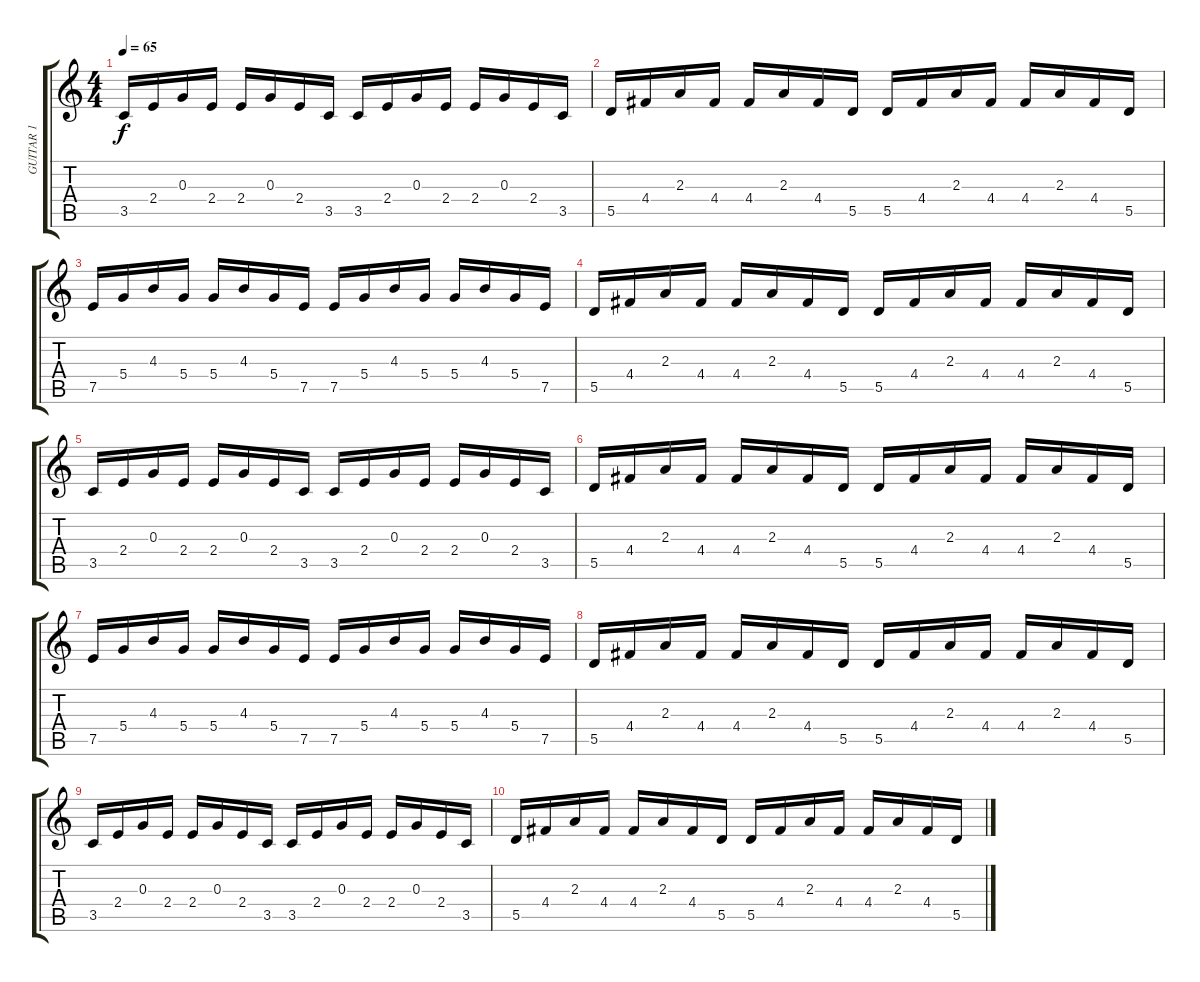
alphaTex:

\track ("GUITAR 1" "GUITAR 1") {instrument acousticguitarsteel}
\staff {score tabs}
\tuning (E4 B3 G3 D3 A2 E2) {hide}
\ts (4 4)
\tempo 65
\clef g2
\ks c
3.5.16{dy f} 2.4.16 0.3.16 2.4.16 2.4.16 0.3.16 2.4.16 3.5.16 3.5.16 2.4.16 0.3.16 2.4.16 2.4.16 0.3.16 2.4.16 3.5.16 |
5.5.16 4.4.16 2.3.16 4.4.16 4.4.16 2.3.16 4.4.16 5.5.16 5.5.16 4.4.16 2.3.16 4.4.16 4.4.16 2.3.16 4.4.16 5.5.16 |
7.5.16 5.4.16 4.3.16 5.4.16 5.4.16 4.3.16 5.4.16 7.5.16 7.5.16 5.4.16 4.3.16 5.4.16 5.4.16 4.3.16 5.4.16 7.5.16 |
5.5.16 4.4.16 2.3.16 4.4.16 4.4.16 2.3.16 4.4.16 5.5.16 5.5.16 4.4.16 2.3.16 4.4.16 4.4.16 2.3.16 4.4.16 5.5.16 |
3.5.16 2.4.16 0.3.16 2.4.16 2.4.16 0.3.16 2.4.16 3.5.16 3.5.16 2.4.16 0.3.16 2.4.16 2.4.16 0.3.16 2.4.16 3.5.16 |
5.5.16 4.4.16 2.3.16 4.4.16 4.4.16 2.3.16 4.4.16 5.5.16 5.5.16 4.4.16 2.3.16 4.4.16 4.4.16 2.3.16 4.4.16 5.5.16 |
7.5.16 5.4.16 4.3.16 5.4.16 5.4.16 4.3.16 5.4.16 7.5.16 7.5.16 5.4.16 4.3.16 5.4.16 5.4.16 4.3.16 5.4.16 7.5.16 |
5.5.16 4.4.16 2.3.16 4.4.16 4.4.16 2.3.16 4.4.16 5.5.16 5.5.16 4.4.16 2.3.16 4.4.16 4.4.16 2.3.16 4.4.16 5.5.16 |
3.5.16 2.4.16 0.3.16 2.4.16 2.4.16 0.3.16 2.4.16 3.5.16 3.5.16 2.4.16 0.3.16 2.4.16 2.4.16 0.3.16 2.4.16 3.5.16 |
5.5.16 4.4.16 2.3.16 4.4.16 4.4.16 2.3.16 4.4.16 5.5.16 5.5.16 4.4.16 2.3.16 4.4.16 4.4.16 2.3.16 4.4.16 5.5.16
